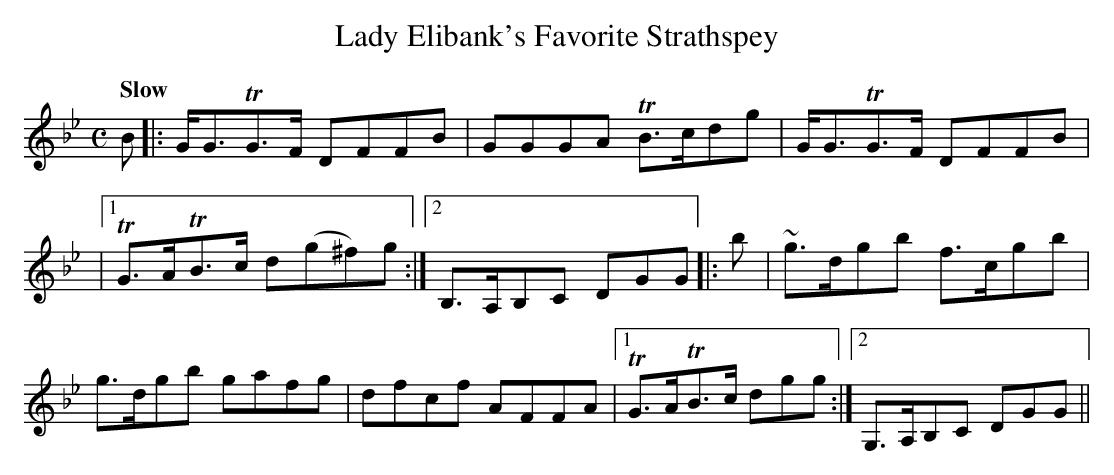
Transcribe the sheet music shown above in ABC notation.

X:1
T:Lady Elibank's Favorite Strathspey
M:C
L:1d
Q:"Slow"
K:Gmin
B||:G<GTG>F DFFB|GGGA TB>cdg|G<GTG>F DFFB|
|1 TG>ATB>c d(g^f)g:|2 B,>A,B,C DGG||: b|~g>dgb f>cgb|
g>dgb gafg|dfcf AFFA|1 TG>ATB>c dgg:|2 G,>A,B,C DGG||
